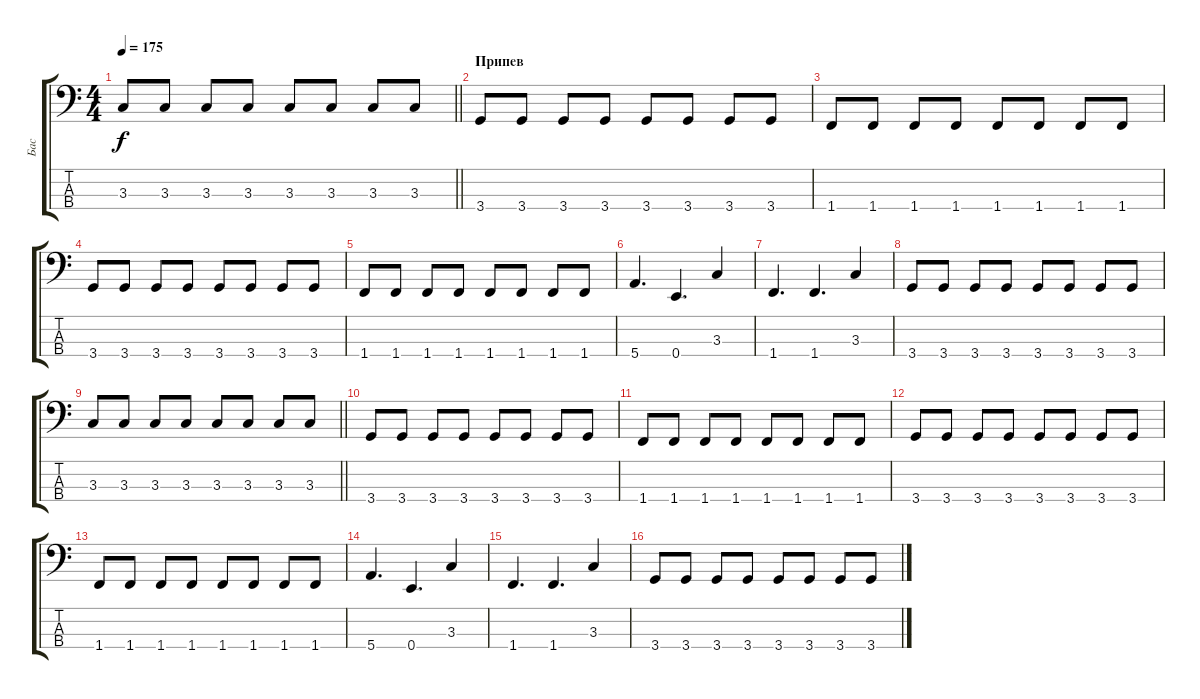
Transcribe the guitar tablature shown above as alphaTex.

\track ("Бас" "Бас") {instrument electricbassfinger}
\staff {score tabs}
\tuning (G2 D2 A1 E1) {hide}
\ts (4 4)
\tempo 175
\clef f4
\barLineRight lightlight
\ks c
3.3.8{dy f} 3.3.8 3.3.8 3.3.8 3.3.8 3.3.8 3.3.8 3.3.8 |
\section ("" "Припев")
3.4.8 3.4.8 3.4.8 3.4.8 3.4.8 3.4.8 3.4.8 3.4.8 |
1.4.8 1.4.8 1.4.8 1.4.8 1.4.8 1.4.8 1.4.8 1.4.8 |
3.4.8 3.4.8 3.4.8 3.4.8 3.4.8 3.4.8 3.4.8 3.4.8 |
1.4.8 1.4.8 1.4.8 1.4.8 1.4.8 1.4.8 1.4.8 1.4.8 |
5.4.4{d} 0.4.4{d} 3.3.4 |
1.4.4{d} 1.4.4{d} 3.3.4 |
3.4.8 3.4.8 3.4.8 3.4.8 3.4.8 3.4.8 3.4.8 3.4.8 |
\barLineRight lightlight
3.3.8 3.3.8 3.3.8 3.3.8 3.3.8 3.3.8 3.3.8 3.3.8 |
\section ("" " ")
3.4.8 3.4.8 3.4.8 3.4.8 3.4.8 3.4.8 3.4.8 3.4.8 |
1.4.8 1.4.8 1.4.8 1.4.8 1.4.8 1.4.8 1.4.8 1.4.8 |
3.4.8 3.4.8 3.4.8 3.4.8 3.4.8 3.4.8 3.4.8 3.4.8 |
1.4.8 1.4.8 1.4.8 1.4.8 1.4.8 1.4.8 1.4.8 1.4.8 |
5.4.4{d} 0.4.4{d} 3.3.4 |
1.4.4{d} 1.4.4{d} 3.3.4 |
3.4.8 3.4.8 3.4.8 3.4.8 3.4.8 3.4.8 3.4.8 3.4.8
